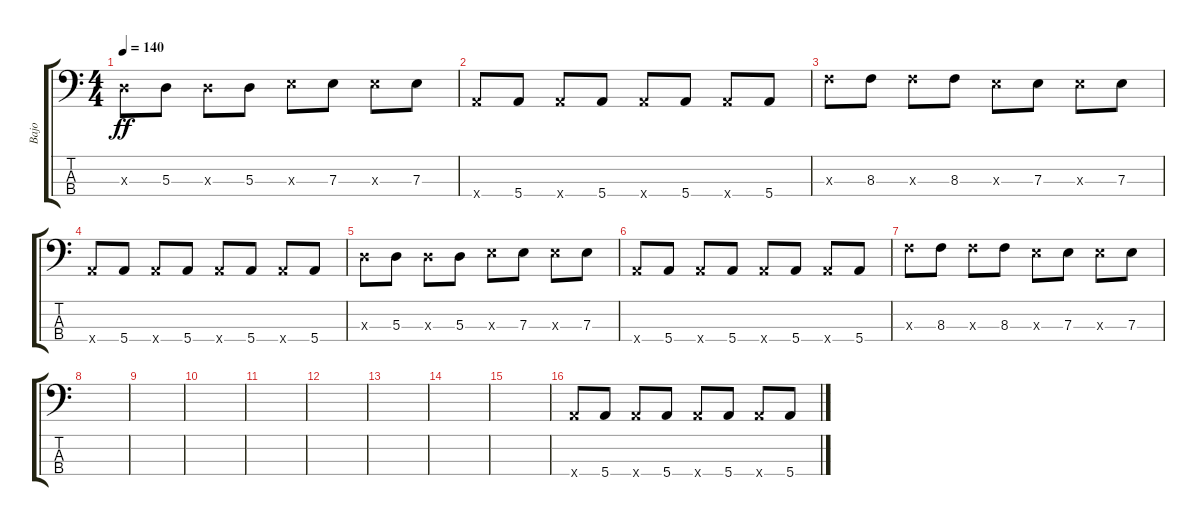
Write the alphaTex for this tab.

\track ("Bajo" "Bajo") {instrument electricbasspick}
\staff {score tabs}
\tuning (G2 D2 A1 E1) {hide}
\ts (4 4)
\tempo 140
\clef f4
\ks c
5.3{x}.8{dy ff} 5.3.8 5.3{x}.8 5.3.8 7.3{x}.8 7.3.8 7.3{x}.8 7.3.8 |
5.4{x}.8 5.4.8 5.4{x}.8 5.4.8 5.4{x}.8 5.4.8 5.4{x}.8 5.4.8 |
8.3{x}.8 8.3.8 8.3{x}.8 8.3.8 7.3{x}.8 7.3.8 7.3{x}.8 7.3.8 |
5.4{x}.8 5.4.8 5.4{x}.8 5.4.8 5.4{x}.8 5.4.8 5.4{x}.8 5.4.8 |
5.3{x}.8 5.3.8 5.3{x}.8 5.3.8 7.3{x}.8 7.3.8 7.3{x}.8 7.3.8 |
5.4{x}.8 5.4.8 5.4{x}.8 5.4.8 5.4{x}.8 5.4.8 5.4{x}.8 5.4.8 |
8.3{x}.8 8.3.8 8.3{x}.8 8.3.8 7.3{x}.8 7.3.8 7.3{x}.8 7.3.8 |
|
|
|
|
|
|
|
|
5.4{x}.8 5.4.8 5.4{x}.8 5.4.8 5.4{x}.8 5.4.8 5.4{x}.8 5.4.8
